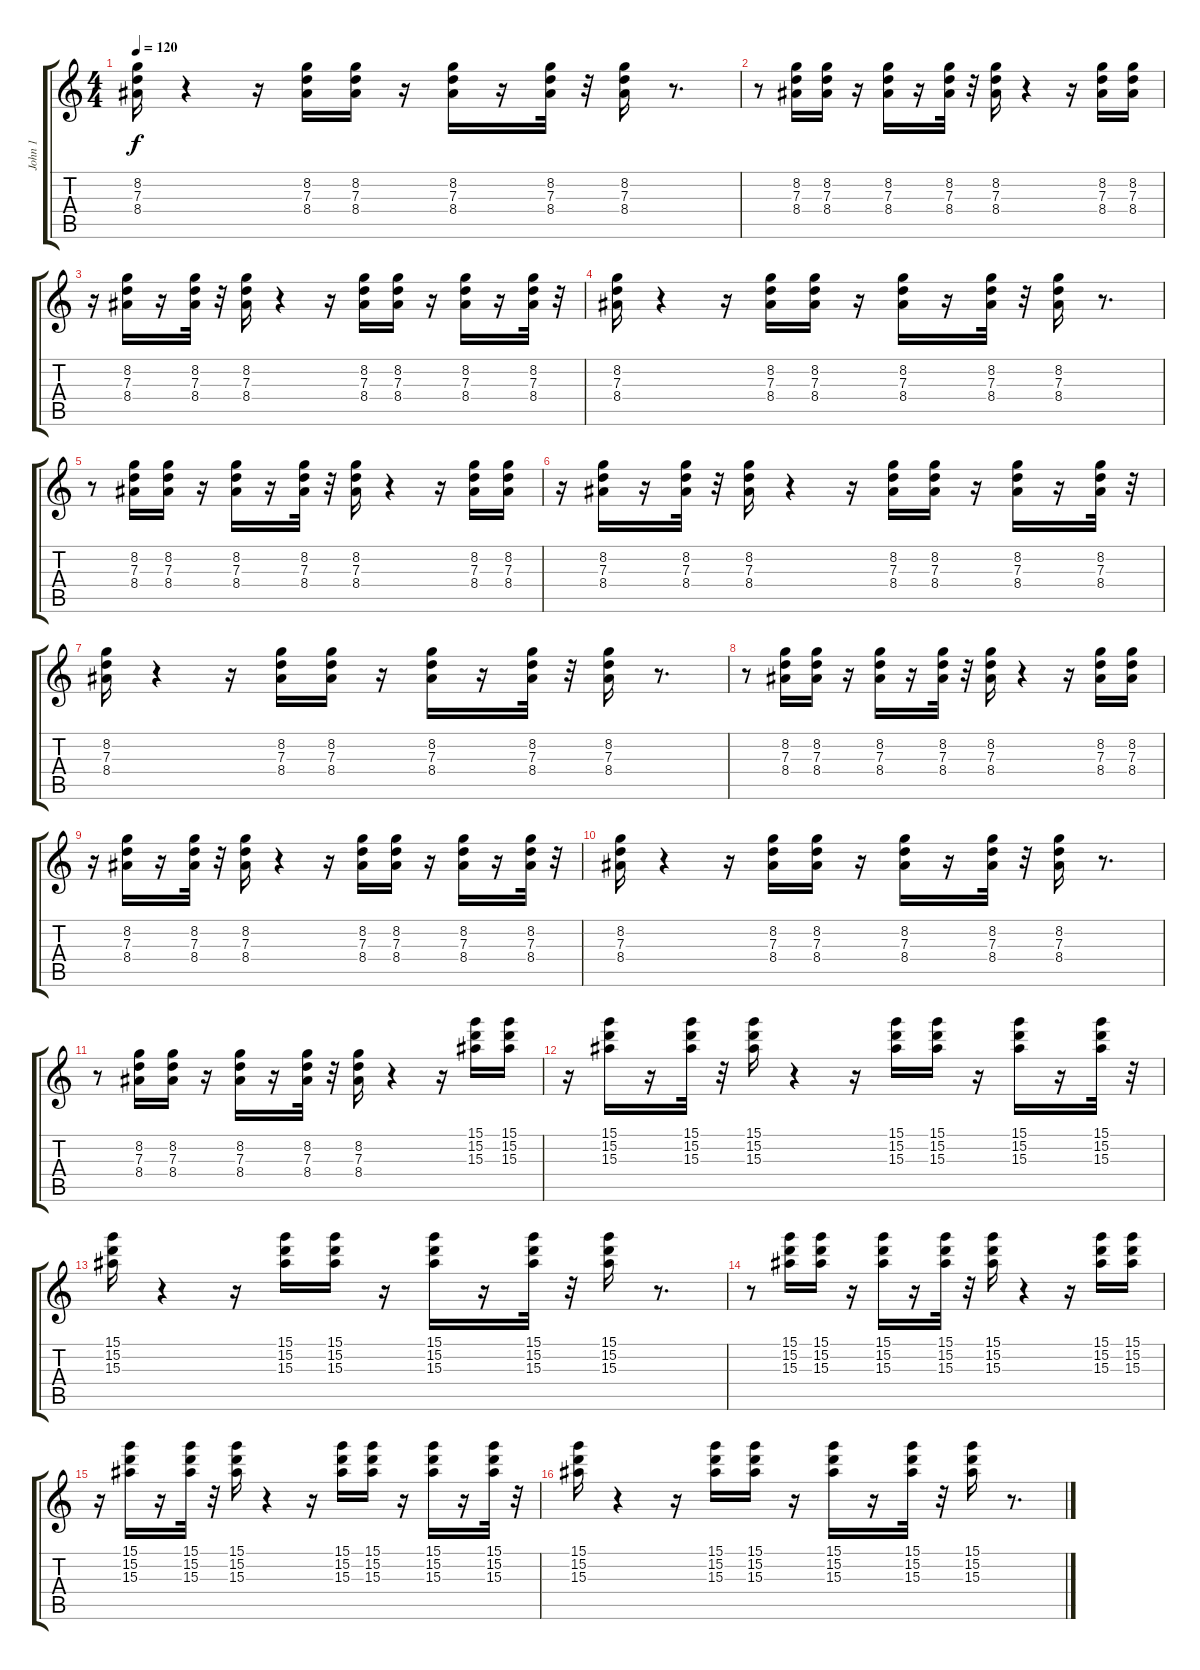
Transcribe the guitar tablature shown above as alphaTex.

\track ("John 1" "John 1") {instrument electricguitarclean}
\staff {score tabs}
\tuning (E4 B3 G3 D3 A2 E2) {hide}
\ts (4 4)
\tempo 120
\clef g2
\ks c
(8.2 7.3 8.4).16{dy f} r.4 r.16 (8.2 7.3 8.4).16 (8.2 7.3 8.4).16 r.16 (8.2 7.3 8.4).16 r.16 (8.2 7.3 8.4).32 r.32 (8.2 7.3 8.4).16 r.8{d} |
r.8 (8.2 7.3 8.4).16 (8.2 7.3 8.4).16 r.16 (8.2 7.3 8.4).16 r.16 (8.2 7.3 8.4).32 r.32 (8.2 7.3 8.4).16 r.4 r.16 (8.2 7.3 8.4).16 (8.2 7.3 8.4).16 |
r.16 (8.2 7.3 8.4).16 r.16 (8.2 7.3 8.4).32 r.32 (8.2 7.3 8.4).16 r.4 r.16 (8.2 7.3 8.4).16 (8.2 7.3 8.4).16 r.16 (8.2 7.3 8.4).16 r.16 (8.2 7.3 8.4).32 r.32 |
(8.2 7.3 8.4).16 r.4 r.16 (8.2 7.3 8.4).16 (8.2 7.3 8.4).16 r.16 (8.2 7.3 8.4).16 r.16 (8.2 7.3 8.4).32 r.32 (8.2 7.3 8.4).16 r.8{d} |
r.8 (8.2 7.3 8.4).16 (8.2 7.3 8.4).16 r.16 (8.2 7.3 8.4).16 r.16 (8.2 7.3 8.4).32 r.32 (8.2 7.3 8.4).16 r.4 r.16 (8.2 7.3 8.4).16 (8.2 7.3 8.4).16 |
r.16 (8.2 7.3 8.4).16 r.16 (8.2 7.3 8.4).32 r.32 (8.2 7.3 8.4).16 r.4 r.16 (8.2 7.3 8.4).16 (8.2 7.3 8.4).16 r.16 (8.2 7.3 8.4).16 r.16 (8.2 7.3 8.4).32 r.32 |
(8.2 7.3 8.4).16 r.4 r.16 (8.2 7.3 8.4).16 (8.2 7.3 8.4).16 r.16 (8.2 7.3 8.4).16 r.16 (8.2 7.3 8.4).32 r.32 (8.2 7.3 8.4).16 r.8{d} |
r.8 (8.2 7.3 8.4).16 (8.2 7.3 8.4).16 r.16 (8.2 7.3 8.4).16 r.16 (8.2 7.3 8.4).32 r.32 (8.2 7.3 8.4).16 r.4 r.16 (8.2 7.3 8.4).16 (8.2 7.3 8.4).16 |
r.16 (8.2 7.3 8.4).16 r.16 (8.2 7.3 8.4).32 r.32 (8.2 7.3 8.4).16 r.4 r.16 (8.2 7.3 8.4).16 (8.2 7.3 8.4).16 r.16 (8.2 7.3 8.4).16 r.16 (8.2 7.3 8.4).32 r.32 |
(8.2 7.3 8.4).16 r.4 r.16 (8.2 7.3 8.4).16 (8.2 7.3 8.4).16 r.16 (8.2 7.3 8.4).16 r.16 (8.2 7.3 8.4).32 r.32 (8.2 7.3 8.4).16 r.8{d} |
r.8 (8.2 7.3 8.4).16 (8.2 7.3 8.4).16 r.16 (8.2 7.3 8.4).16 r.16 (8.2 7.3 8.4).32 r.32 (8.2 7.3 8.4).16 r.4 r.16 (15.1 15.2 15.3).16 (15.1 15.2 15.3).16 |
r.16 (15.1 15.2 15.3).16 r.16 (15.1 15.2 15.3).32 r.32 (15.1 15.2 15.3).16 r.4 r.16 (15.1 15.2 15.3).16 (15.1 15.2 15.3).16 r.16 (15.1 15.2 15.3).16 r.16 (15.1 15.2 15.3).32 r.32 |
(15.1 15.2 15.3).16 r.4 r.16 (15.1 15.2 15.3).16 (15.1 15.2 15.3).16 r.16 (15.1 15.2 15.3).16 r.16 (15.1 15.2 15.3).32 r.32 (15.1 15.2 15.3).16 r.8{d} |
r.8 (15.1 15.2 15.3).16 (15.1 15.2 15.3).16 r.16 (15.1 15.2 15.3).16 r.16 (15.1 15.2 15.3).32 r.32 (15.1 15.2 15.3).16 r.4 r.16 (15.1 15.2 15.3).16 (15.1 15.2 15.3).16 |
r.16 (15.1 15.2 15.3).16 r.16 (15.1 15.2 15.3).32 r.32 (15.1 15.2 15.3).16 r.4 r.16 (15.1 15.2 15.3).16 (15.1 15.2 15.3).16 r.16 (15.1 15.2 15.3).16 r.16 (15.1 15.2 15.3).32 r.32 |
(15.1 15.2 15.3).16 r.4 r.16 (15.1 15.2 15.3).16 (15.1 15.2 15.3).16 r.16 (15.1 15.2 15.3).16 r.16 (15.1 15.2 15.3).32 r.32 (15.1 15.2 15.3).16 r.8{d}
